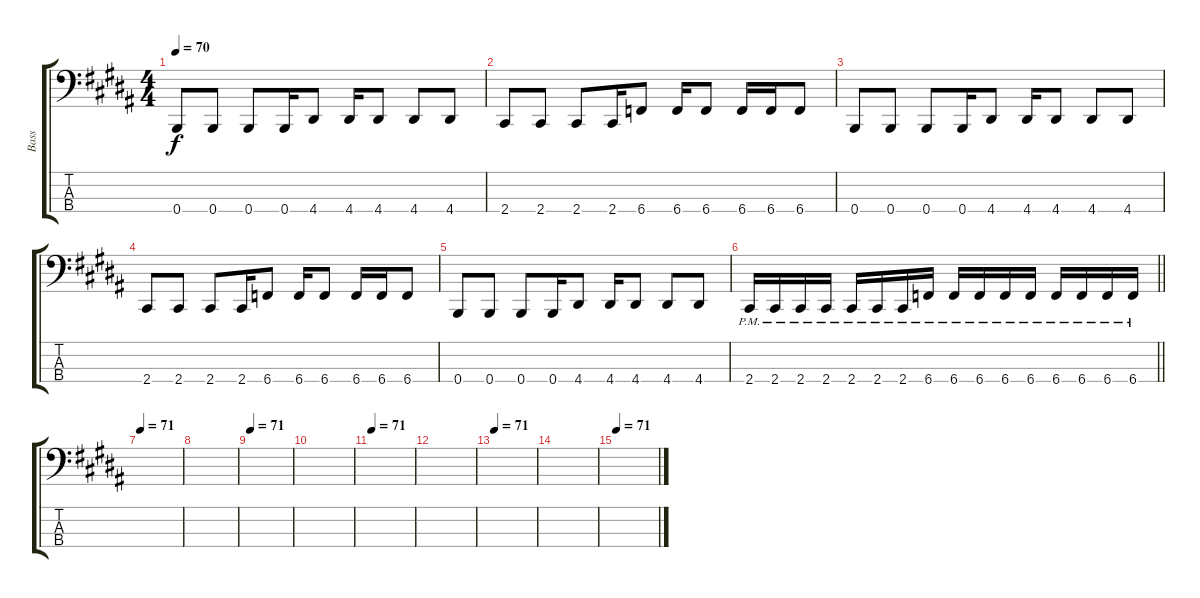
\track ("Bass" "Bass") {instrument electricbasspick}
\staff {score tabs}
\tuning (Gb2 B1 Gb1 B0) {hide}
\ts (4 4)
\tempo 70
\clef f4
\ks b
0.4.8{dy f} 0.4.8 0.4.8 0.4.16 4.4.8 4.4.16 4.4.8 4.4.8 4.4.8 |
2.4.8 2.4.8 2.4.8 2.4.16 6.4.8 6.4.16 6.4.8 6.4.16 6.4.16 6.4.8 |
0.4.8 0.4.8 0.4.8 0.4.16 4.4.8 4.4.16 4.4.8 4.4.8 4.4.8 |
2.4.8 2.4.8 2.4.8 2.4.16 6.4.8 6.4.16 6.4.8 6.4.16 6.4.16 6.4.8 |
0.4.8 0.4.8 0.4.8 0.4.16 4.4.8 4.4.16 4.4.8 4.4.8 4.4.8 |
\barLineRight lightlight
2.4{pm}.16 2.4{pm}.16 2.4{pm}.16 2.4{pm}.16 2.4{pm}.16 2.4{pm}.16 2.4{pm}.16 6.4{pm}.16 6.4{pm}.16 6.4{pm}.16 6.4{pm}.16 6.4{pm}.16 6.4{pm}.16 6.4{pm}.16 6.4{pm}.16 6.4{pm}.16 |
\tempo 71
|
|
\tempo 71
|
|
\tempo 71
|
|
\tempo 71
|
|
\tempo 71
